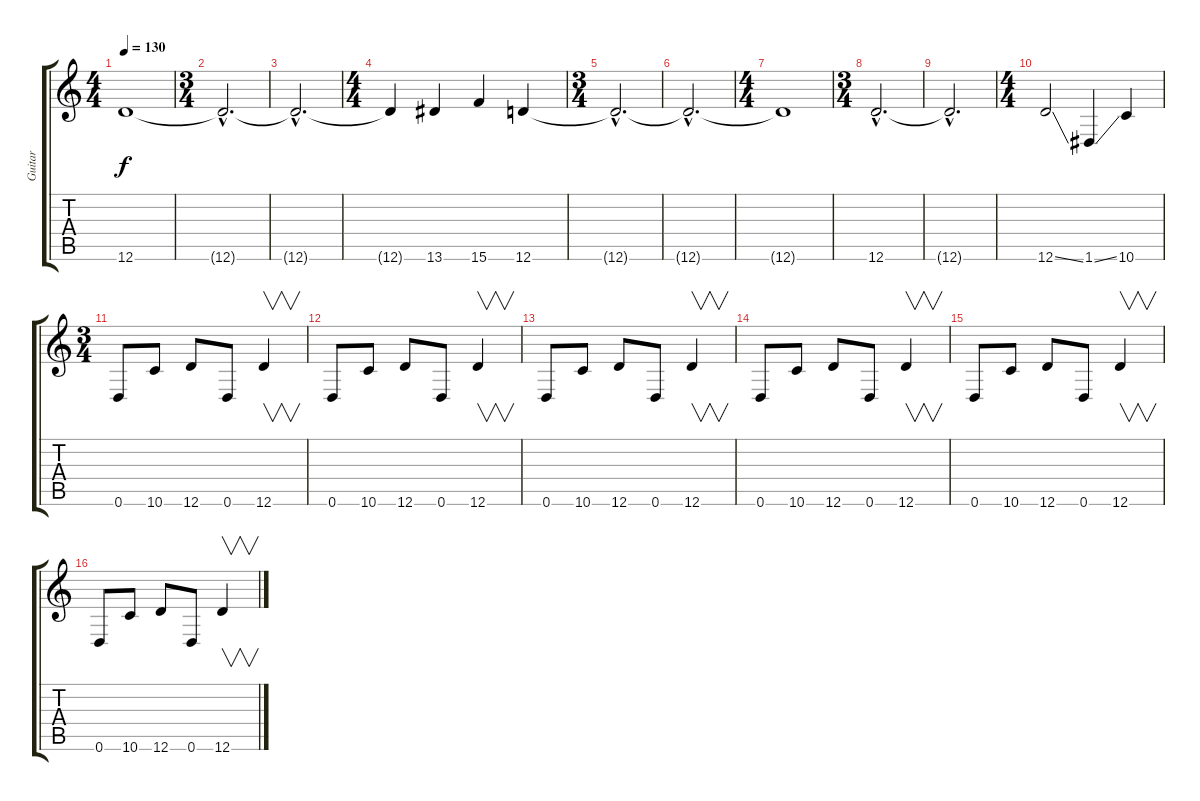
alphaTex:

\track ("Guitar" "Guitar") {instrument distortionguitar}
\staff {score tabs}
\tuning (E4 B3 G3 D3 A2 D2) {hide}
\ts (4 4)
\tempo 130
\clef g2
\ks c
12.6{t}.1{dy f} |
\ts (3 4)
12.6{hac t}.2{d} |
12.6{hac t}.2{d} |
\ts (4 4)
12.6{t}.4 13.6.4 15.6.4 12.6.4 |
\ts (3 4)
12.6{hac t}.2{d} |
12.6{hac t}.2{d} |
\ts (4 4)
12.6{t}.1 |
\ts (3 4)
12.6{hac}.2{d volume 8} |
12.6{hac t}.2{d} |
\ts (4 4)
12.6{ss}.2 1.6{ss}.4 10.6.4 |
\ts (3 4)
0.6.8{volume 13 instrument distortionguitar} 10.6.8 12.6.8 0.6.8 12.6.4{v} |
0.6.8 10.6.8 12.6.8 0.6.8 12.6.4{v} |
0.6.8 10.6.8 12.6.8 0.6.8 12.6.4{v} |
0.6.8 10.6.8 12.6.8 0.6.8 12.6.4{v} |
0.6.8 10.6.8 12.6.8 0.6.8 12.6.4{v} |
0.6.8 10.6.8 12.6.8 0.6.8 12.6.4{v}
